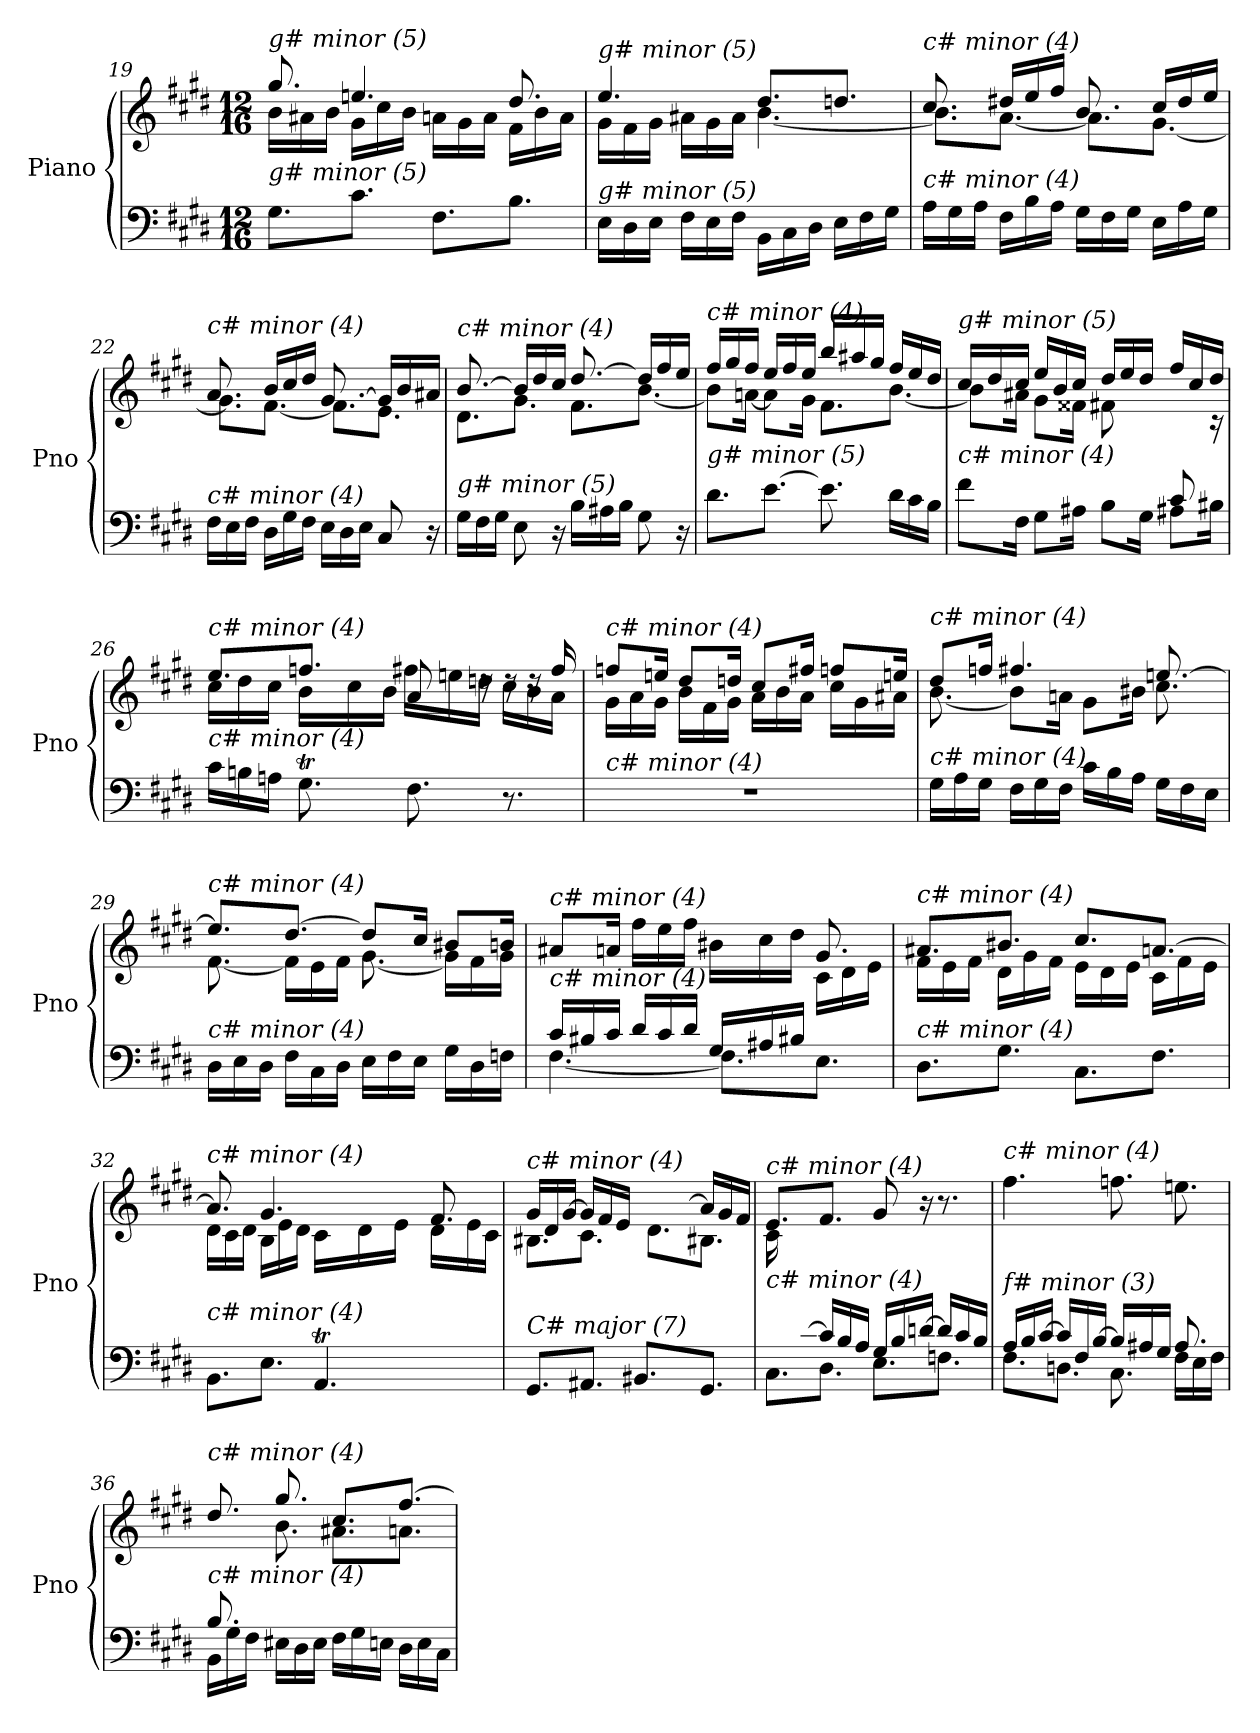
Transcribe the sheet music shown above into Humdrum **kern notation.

**kern	**kern
*part1	*part1
*staff2	*staff1
*I"Piano	*
*I'Pno	*
!!LO:LB:g=z
*clefF4	*clefG2
*k[f#c#g#d#]	*k[f#c#g#d#]
*M12/16	*M12/16
=19	=19
*	*^
!	!LO:TX:i:t=g# minor (5)	!
!LO:TX:i:t=g# minor (5)	!	!
8.G#\L	8.gg#/	16b\LL
.	.	16a#X\
.	.	16b\JJ
8.c#\J	4.een/	16g#\LL
.	.	16cc#\
.	.	16b\JJ
8.F#\L	.	16an\LL
.	.	16g#\
.	.	16a\JJ
8.B\J	8.dd#/	16f#\LL
.	.	16b\
.	.	16a\JJ
=20	=20	=20
!	!LO:TX:i:t=g# minor (5)	!
!LO:TX:i:t=g# minor (5)	!	!
16E\LL	4.ee/	16g#\LL
16D#\	.	16f#\
16E\JJ	.	16g#\JJ
16F#\LL	.	16a#X\LL
16E\	.	16g#\
16F#\JJ	.	16a#\JJ
16BB\LL	8.dd#/L	[4.b\
16C#\	.	.
16D#\JJ	.	.
16E\LL	8.ddn/J	.
16F#\	.	.
16G#\JJ	.	.
=21	=21	=21
!	!LO:TX:i:t=c# minor (4)	!
!LO:TX:i:t=c# minor (4)	!	!
16A\LL	8.cc#/	8.b\L]
16G#\	.	.
16A\JJ	.	.
16F#\LL	16dd#X/LL	[8.a\J
16B\	16ee/	.
16A\JJ	16ff#/JJ	.
16G#\LL	8.b/	8.a\L]
16F#\	.	.
16G#\JJ	.	.
16E\LL	16cc#/LL	[8.g#\J
16A\	16dd#/	.
16G#\JJ	16ee/JJ	.
!!LO:LB:g=z	!!
=22	=22	=22
!	!LO:TX:i:t=c# minor (4)	!
!LO:TX:i:t=c# minor (4)	!	!
16F#\LL	8.a/	8.g#\L]
16E\	.	.
16F#\JJ	.	.
16D#\LL	16b/LL	[8.f#\J
16G#\	16cc#/	.
16F#\JJ	16dd#/JJ	.
16E\LL	[8.g#/	8.f#\L]
16D#\	.	.
16E\JJ	.	.
8C#/	16g#/LL]	8.e\J
.	16b/	.
16r	16a#X/JJ	.
=23	=23	=23
!	!LO:TX:i:t=c# minor (4)	!
!LO:TX:i:t=g# minor (5)	!	!
16G#\LL	[8.b/	8.d#\L
16F#\	.	.
16G#\JJ	.	.
8E\	16b/LL]	8.g#\J
.	16dd#/	.
16r	16cc#/JJ	.
16B\LL	[8.dd#/	8.f#\L
16A#X\	.	.
16B\JJ	.	.
8G#\	16dd#/LL]	[8.b\J
.	16ff#/	.
16r	16ee/JJ	.
=24	=24	=24
!	!LO:TX:i:t=c# minor (4)	!
!LO:TX:i:t=g# minor (5)	!	!
8.d#\L	16ff#/LL	8b\L]
.	16gg#/	.
.	16ff#/JJ	[16an\Jk
[8.e\J	16ee/LL	8a\L]
.	16ff#/	.
.	16ee/JJ	16g#\Jk
8.e\]	16bb/LL	8.f#\L
.	16aa#X/	.
.	16gg#/JJ	.
16d#\LL	16ff#/LL	[8.b\J
16c#\	16ee/	.
16B\JJ	16dd#/JJ	.
!!LO:LB:g=z	!!
=25	=25	=25
*^	*	*
!	!	!LO:TX:i:t=g# minor (5)	!
!LO:TX:i:t=c# minor (4)	!	!	!
2ryy	8f#\L	16cc#/LL	8b\L]
.	.	16dd#/	.
.	16F#\Jk	16cc#/JJ	16a#X\Jk
.	8G#\L	16ee/LL	8g#\L
.	.	16b/	.
.	16A#X\Jk	16cc#/JJ	16f##Xi\Jk
.	8B\L	16dd#/LL	8f#\L
.	.	16ee/	.
16B#X/Jk	16G#\Jk	16dd#/JJ	8.ryy
8c#/	8A#X\L	16ff#/LL	.
.	.	16cc#/	.
16ryy	16B#X\Jk	16dd#/JJ	16rc
=26	=26	=26	=26
*	*	*	*^
!	!	!LO:TX:i:t=c# minor (4)	!	!
!LO:TX:i:t=c# minor (4)	!	!	!	!
16c#\LL	8.ryy	8.ee/L	16cc#\LL	8.ryy
16Bn\	.	.	16dd#\	.
16An\JJ	.	.	16cc#\JJ	.
8.G#t\	32A!yy	8.ffni/J	16b\LL	8.ryy
.	32G#!yy	.	.	.
.	32A!yy	.	16cc#\	.
.	16.G#!yy	.	.	.
.	.	.	16b\JJ	.
8.F#\	4.ryy	8a/	16ff#\LL	4.ryy
.	.	.	16een\	.
.	.	16rdd	16ddn\JJ	.
8.r	.	16rdd	16cc#\LL	.
.	.	16rdd	16b\	.
.	.	16ff#/	16a\JJ	.
*v	*v	*	*	*
*	*	*v	*v
=27	=27	=27
!	!LO:TX:i:t=c# minor (4)	!
!LO:TX:i:t=c# minor (4)	!	!
2.r	8ffni/L	16g#\LL
.	.	16a\
.	16een/Jk	16g#\JJ
.	8dd#/L	16b\LL
.	.	16f#\
.	16ddn/Jk	16g#\JJ
.	8cc#/L	16a\LL
.	.	16b\
.	16ff#/Jk	16a\JJ
.	8ffni/L	16cc#\LL
.	.	16g#\
.	16een/Jk	16a#X\JJ
!!LO:LB:g=z	!!
=28	=28	=28
!	!LO:TX:i:t=c# minor (4)	!
!LO:TX:i:t=c# minor (4)	!	!
16G#\LL	8dd#/L	[8.b\
16A\	.	.
16G#\JJ	16ffni/Jk	.
16F#\LL	4.ff#/	8b\L]
16G#\	.	.
16F#\JJ	.	16an\Jk
16c#\LL	.	8g#\L
16B\	.	.
16A\JJ	.	16b#X\Jk
16G#\LL	[8.een/	8.cc#\
16F#\	.	.
16E\JJ	.	.
=29	=29	=29
!	!LO:TX:i:t=c# minor (4)	!
!LO:TX:i:t=c# minor (4)	!	!
16D#\LL	8.ee/L]	[8.f#\
16E\	.	.
16D#\JJ	.	.
16F#\LL	[8.dd#/J	16f#\LL]
16C#\	.	16e\
16D#\JJ	.	16f#\JJ
16E\LL	8dd#/L]	[8.g#\
16F#\	.	.
16E\JJ	16cc#/Jk	.
16G#\LL	8b#X/L	16g#\LL]
16D#\	.	16f#\
16Fni\JJ	16bn/Jk	16g#\JJ
=30	=30	=30
*^	*	*
!	!	!LO:TX:i:t=c# minor (4)	!
!LO:TX:i:t=c# minor (4)	!	!	!
16c#/LL	[4.F#\	8a#X/L	2ryy
16B#X/	.	.	.
16c#/JJ	.	16an/Jk	.
16d#/LL	.	16ff#\LL	.
16c#/	.	16ee\	.
16d#/JJ	.	16ff#\JJ	.
16G#/LL	8.F#\L]	16b#X\LL	.
16A#X/	.	16cc#\	.
16B#X/JJ	.	16dd#\JJ	16ryy
8.ryy	8.E\J	8.g#/	16c#\LL
.	.	.	16d#\
.	.	.	16e\JJ
*v	*v	*	*
!!LO:LB:g=z	!!
=31	=31	=31
!	!LO:TX:i:t=c# minor (4)	!
!LO:TX:i:t=c# minor (4)	!	!
8.D#\L	8.a#X/L	16f#\LL
.	.	16e\
.	.	16f#\JJ
8.G#\J	8.b#X/J	16d#\LL
.	.	16g#\
.	.	16f#\JJ
8.C#\L	8.cc#/L	16e\LL
.	.	16d#\
.	.	16e\JJ
8.F#\J	[8.an/J	16c#\LL
.	.	16f#\
.	.	16e\JJ
=32	=32	=32
*^	*	*^
!	!	!LO:TX:i:t=c# minor (4)	!	!
!LO:TX:i:t=c# minor (4)	!	!	!	!
8.BB\L	4.ryy	8.a/]	16d#\LL	4.ryy
.	.	.	16c#\	.
.	.	.	16d#\JJ	.
8.E\J	.	4.g#/	16B\LL	.
.	.	.	16e\	.
.	.	.	16d#\JJ	.
4.AAT/	32BB!yy	.	16c#\LL	4.ryy
.	32AA!yy	.	.	.
.	32BB!yy	.	16d#\	.
.	32AA!yy	.	.	.
.	32BB!yy	.	16e\JJ	.
.	32AA!yy	.	.	.
.	32BB!yy	8.f#/	16d#\LL	.
.	[32AA!yy	.	.	.
.	8AA!yy]	.	16e\	.
.	.	.	16c#\JJ	.
*v	*v	*	*	*
*	*	*v	*v
=33	=33	=33
!	!LO:TX:i:t=c# minor (4)	!
!LO:TX:i:t=C# major (7)	!	!
8.GG#/L	16g#/LL	8.B#X\L
.	16d#/	.
.	[16g#/JJ	.
8.AA#X/J	16g#/LL]	8.c#\J
.	16f#/	.
.	16e/JJ	.
8.BB#X/L	16d#/LLyy	8.d#\L
.	16f#/	.
.	[16a/JJ	.
8.GG#/J	16a/LL]	8.B#X\J
.	16g#/	.
.	16f#/JJ	.
!!LO:PB:g=z	!!
=34	=34	=34
*^	*	*
!	!	!LO:TX:i:t=c# minor (4)	!
!LO:TX:i:t=c# minor (4)	!	!	!
16ryy	8.C#\L	8.e/L	16c#\LL
16G#/	.	.	2ryy
[16c#/JJ	.	.	.
16c#/LL]	8.D#\J	8.f#/J	.
16B/	.	.	.
16A/JJ	.	.	.
16G#/LL	8.E\L	8g#/	.
16B/	.	.	.
[16dn/JJ	.	16r	.
16d/LL]	8.Fni\J	8.r	8.ryy
16c#/	.	.	.
16B/JJ	.	.	.
*	*	*v	*v
=35	=35	=35
!	!	!LO:TX:i:t=c# minor (4)
!LO:TX:i:t=f# minor (3)	!	!
16A/LL	8.F#\L	4.ff#\
16B/	.	.
[16c#/JJ	.	.
16c#/LL]	8.Dn\J	.
16F#/	.	.
[16B/JJ	.	.
16B/LL]	8.C#\	8.ffni\L
16A#X/	.	.
16G#/JJ	.	.
8.A#/	16F#\LL	8.een\J
.	16E\	.
.	16F#\JJ	.
=36	=36	=36
*	*	*^
!	!	!LO:TX:i:t=c# minor (4)	!
!LO:TX:i:t=c# minor (4)	!	!	!
8.B/L	16BB\LL	8.dd#/L	8.ryy
.	16G#\	.	.
.	16F#\JJ	.	.
2ryy	16E#Xj\LL	8.gg#/J	8.b\J
.	16D#\	.	.
.	16E#j\JJ	.	.
.	16F#\LL	8.cc#/L	8.a#X\L
.	16G#\	.	.
.	16En\JJ	.	.
.	16D#\LL	[8.ff#/J	8.an\J
.	16E\	.	.
16ryy	16C#\JJ	.	.
*v	*v	*	*
*	*v	*v
=	=
*-	*-
